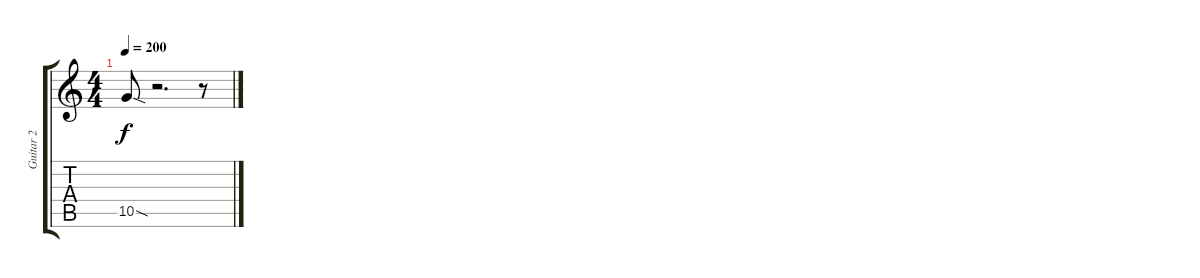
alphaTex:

\track ("Guitar 2" "Guitar 2") {instrument distortionguitar}
\staff {score tabs}
\tuning (E4 B3 G3 D3 A2 E2) {hide}
\ts (4 4)
\tempo 200
\clef g2
\ks c
10.5{sod t}.8{dy f} r.2{d} r.8
